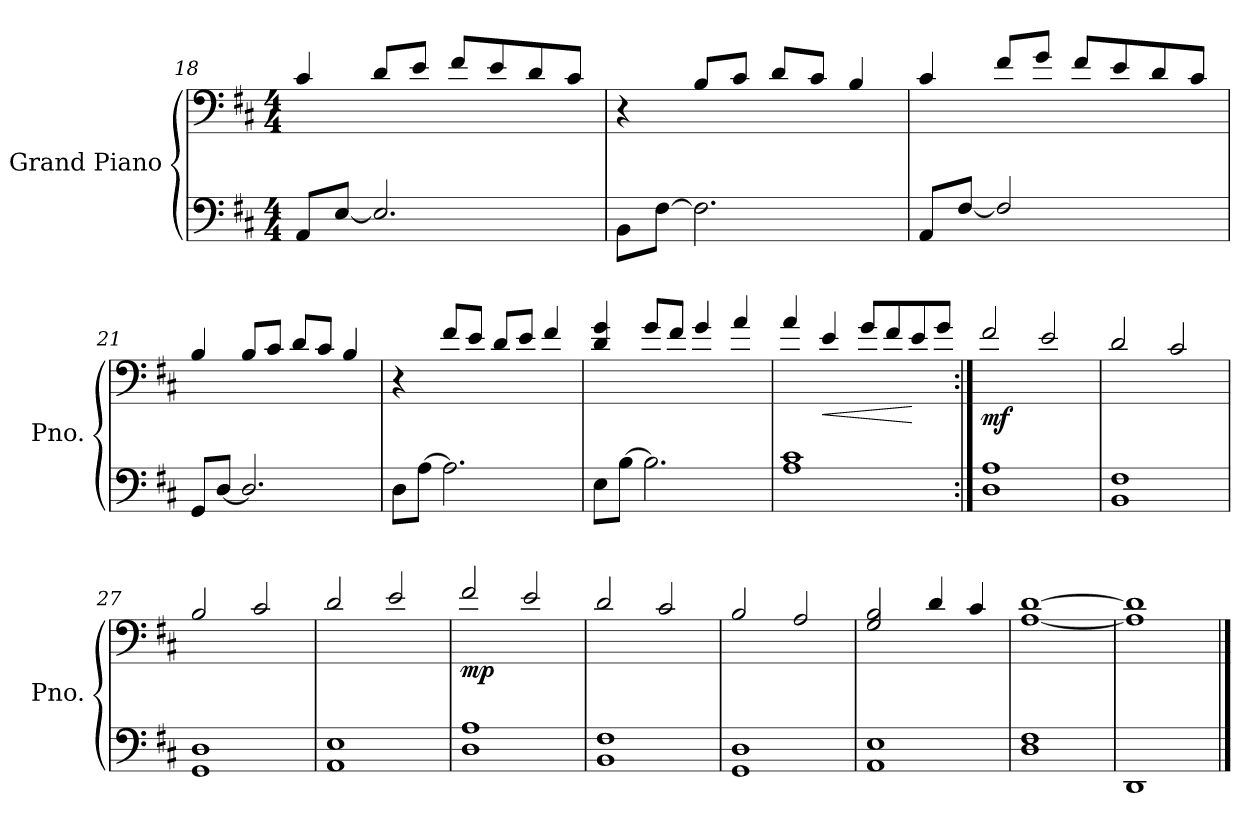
**kern	**kern	**dynam
*part1	*part1	*part1
*staff2	*staff1	*staff1/2
*I"Grand Piano	*	*
*I'Pno.	*	*
*clefF4	*clefF4	*
*k[f#c#]	*k[f#c#]	*
*M4/4	*M4/4	*
=18	=18	=18
8AA/L	4c#/	.
[8E/J	.	.
2.E/]	8d/L	.
.	8e/J	.
.	8f#/L	.
.	8e/	.
.	8d/	.
.	8c#/J	.
=19	=19	=19
8BB\L	4r	.
[8F#\J	.	.
2.F#\]	8B/L	.
.	8c#/J	.
.	8d/L	.
.	8c#/J	.
.	4B/	.
!!LO:LB:g=z
=20	=20	=20
8AA/L	4c#/	.
[8F#/J	.	.
2F#/]	8f#/L	.
.	8g/J	.
.	8f#/L	.
.	8e/	.
4ryy	8d/	.
.	8c#/J	.
=21	=21	=21
8GG/L	4B/	.
[8D/J	.	.
2.D/]	8B/L	.
.	8c#/J	.
.	8d/L	.
.	8c#/J	.
.	4B/	.
=22	=22	=22
8D\L	4r	.
[8A\J	.	.
2.A\]	8f#/L	.
.	8e/J	.
.	8d/L	.
.	8e/J	.
.	4f#/	.
=23	=23	=23
8E\L	4d/ 4g/	.
[8B\J	.	.
2.B\]	8g/L	.
.	8f#/J	.
.	4g/	.
.	4a/	.
=24	=24	=24
1A 1c#	4a/	.
!	!	!LO:HP:b
.	4e/	<
.	8g/L	.
.	8f#/	.
.	8e/	[
.	8g/J	.
!!LO:LB:g=z
=25:|!	=25:|!	=25:|!
*^	*	*
!	!	!	!LO:DY:b
1A	1D	2f#/	mf
.	.	2e/	.
=26	=26	=26	=26
1F#	1BB	2d/	.
.	.	2c#/	.
=27	=27	=27	=27
1D	1GG	2B/	.
.	.	2c#/	.
=28	=28	=28	=28
1E	1AA	2d/	.
.	.	2e/	.
=29	=29	=29	=29
!	!	!	!LO:DY:b
1A	1D	2f#/	mp
.	.	2e/	.
=30	=30	=30	=30
1F#	1BB	2d/	.
.	.	2c#/	.
=31	=31	=31	=31
1D	1GG	2B/	.
.	.	2A/	.
=32	=32	=32	=32
1E	1AA	2G/ 2B/	.
.	.	4d/	.
.	.	4c#/	.
*v	*v	*	*
=33	=33	=33
*	*^	*
1D 1F#	[1d	[1A	.
=34	=34	=34	=34
1DD	1d]	1A]	.
*	*v	*v	*
==	==	==
*-	*-	*-
